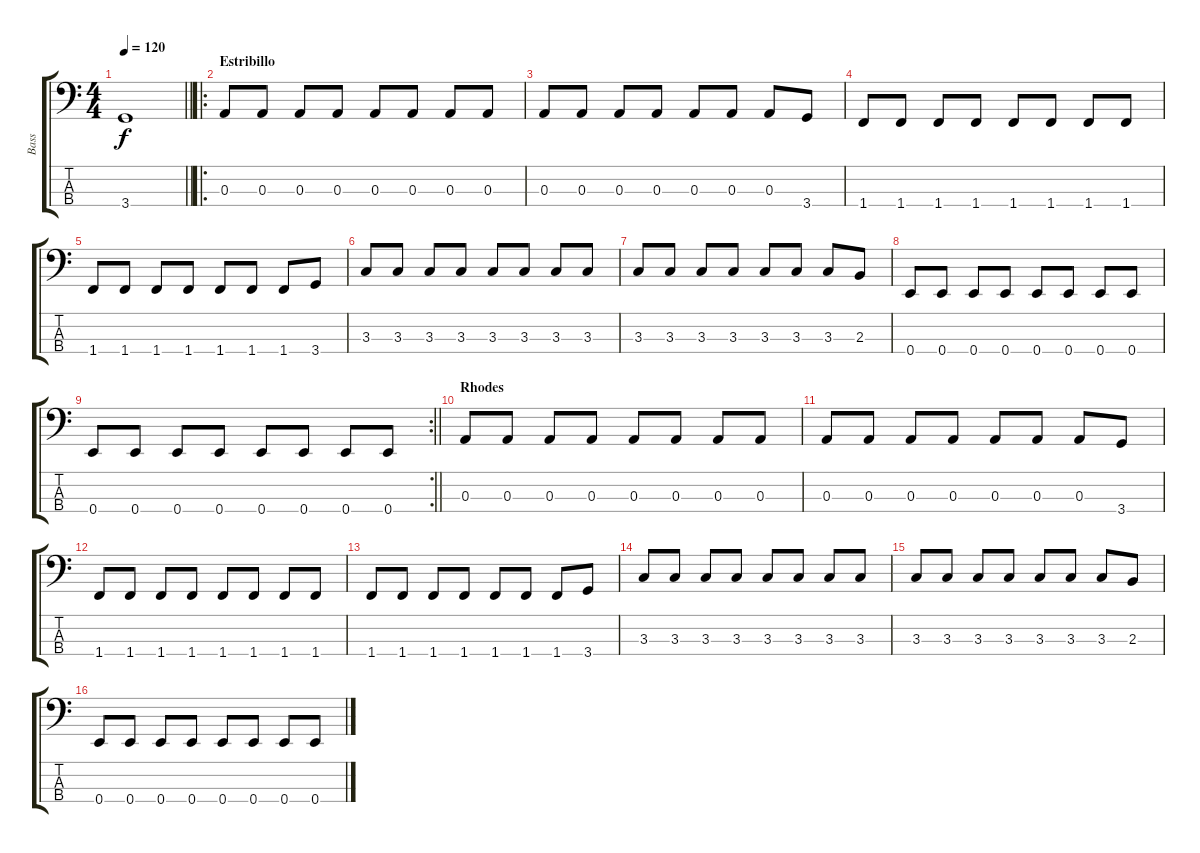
\track ("Bass" "Bass") {instrument electricbassfinger}
\staff {score tabs}
\tuning (G2 D2 A1 E1) {hide}
\ts (4 4)
\tempo 120
\clef f4
\barLineRight lightlight
\ks c
3.4.1{dy f} |
\ro
\section ("" "Estribillo")
0.3.8 0.3.8 0.3.8 0.3.8 0.3.8 0.3.8 0.3.8 0.3.8 |
0.3.8 0.3.8 0.3.8 0.3.8 0.3.8 0.3.8 0.3.8 3.4.8 |
1.4.8 1.4.8 1.4.8 1.4.8 1.4.8 1.4.8 1.4.8 1.4.8 |
1.4.8 1.4.8 1.4.8 1.4.8 1.4.8 1.4.8 1.4.8 3.4.8 |
3.3.8 3.3.8 3.3.8 3.3.8 3.3.8 3.3.8 3.3.8 3.3.8 |
3.3.8 3.3.8 3.3.8 3.3.8 3.3.8 3.3.8 3.3.8 2.3.8 |
0.4.8 0.4.8 0.4.8 0.4.8 0.4.8 0.4.8 0.4.8 0.4.8 |
\rc 2
\barLineRight lightlight
0.4.8 0.4.8 0.4.8 0.4.8 0.4.8 0.4.8 0.4.8 0.4.8 |
\section ("" "Rhodes")
0.3.8 0.3.8 0.3.8 0.3.8 0.3.8 0.3.8 0.3.8 0.3.8 |
0.3.8 0.3.8 0.3.8 0.3.8 0.3.8 0.3.8 0.3.8 3.4.8 |
1.4.8 1.4.8 1.4.8 1.4.8 1.4.8 1.4.8 1.4.8 1.4.8 |
1.4.8 1.4.8 1.4.8 1.4.8 1.4.8 1.4.8 1.4.8 3.4.8 |
3.3.8 3.3.8 3.3.8 3.3.8 3.3.8 3.3.8 3.3.8 3.3.8 |
3.3.8 3.3.8 3.3.8 3.3.8 3.3.8 3.3.8 3.3.8 2.3.8 |
0.4.8 0.4.8 0.4.8 0.4.8 0.4.8 0.4.8 0.4.8 0.4.8
